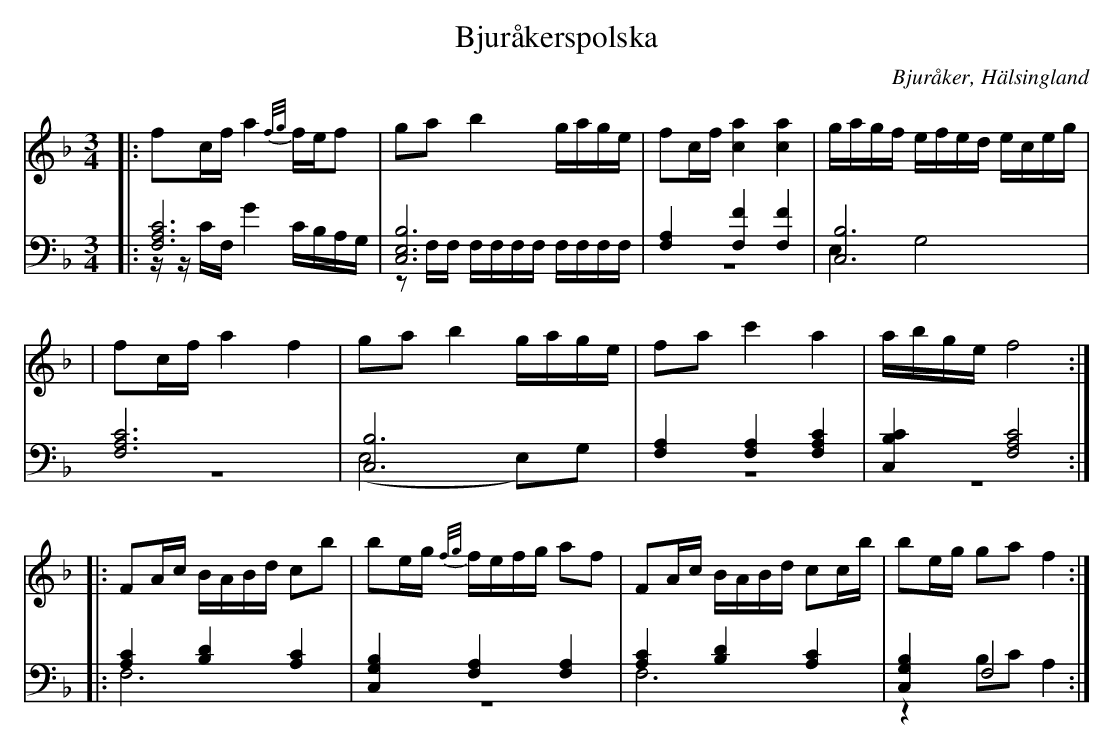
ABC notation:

X:1
T: Bjuråkerspolska
O: Bjuråker, Hälsingland
M: 3/4
L: 1/8
K: F
V:1
V:2
V:3 merge
V: 1
|:fc/f/ a2 {f/g/}f/e/f|ga b2 g/a/g/e/|fc/f/ [c2a2] [c2a2]|g/a/g/f/ e/f/e/d/ e/c/e/g/|
|fc/f/ a2 f2|ga b2 g/a/g/e/|fa c'2 a2| a/b/g/e/ f4:|
|:FA/c/ B/A/B/d/ cb|be/g/ {f/g/}f/e/f/g/ af|FA/c/ B/A/B/d/ cc/b/|be/g/ ga f2:|
V:2 clef=bass
|:[F,6A,6C6]|[C,6E,6B,6]|[F,2A,2] [F,2F2] [F,2F2]|[C,6B,6]|
[F,6A,6C6]|[C,6B,6]|[F,2A,2] [F,2A,2] [F,2A,2C2]|[C,2B,2C2] [F,4A,4C4]:|
 |:[A,2C2] [B,2D2] [A,2C2]|[C,2G,2B,2] [F,2A,2] [F,2A,2]|[A,2C2] [B,2D2] [A,2C2]|[C,2G,2B,2] F,4 :|
V:3 clef=bass
 |:z/z/C/F,/ G2 C/B,/A,/G,/|zF,/F,/ F,/F,/F,/F,/ F,/F,/F,/F,/|z6|E,2 G,4|
 |z6|(E,4 E,)G,|z6|z6:|
|:F,6|z6|F,6|z2 B,C A,2:|
